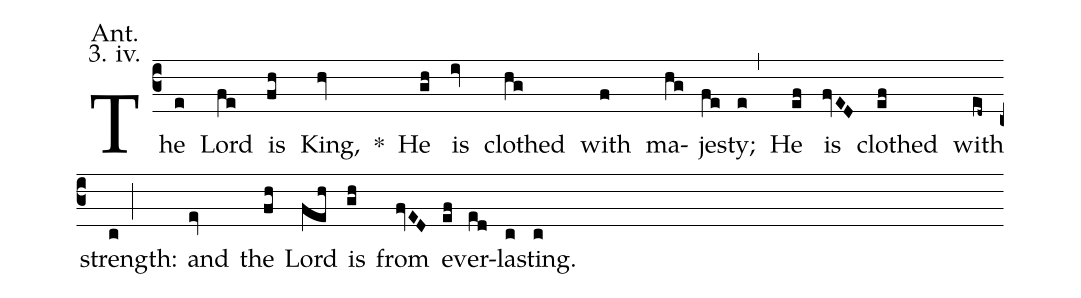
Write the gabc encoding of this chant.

annotation: Ant.;
annotation: 3. iv.;
%%
(c3) The(e) Lord(fe) is(fh) King,(hv) <sp>*</sp>() He(gh) is(iv) clothed(hg) with(f) ma(hg)jes(fe)ty;(e,) He(ef) is(fvED) clothed(ef) with(ed~) strength:(c;) and(ev) the(fh) Lord(feh) is(gh) from(fvED) ev(ef)er(ed)last(c)ing.(c)
